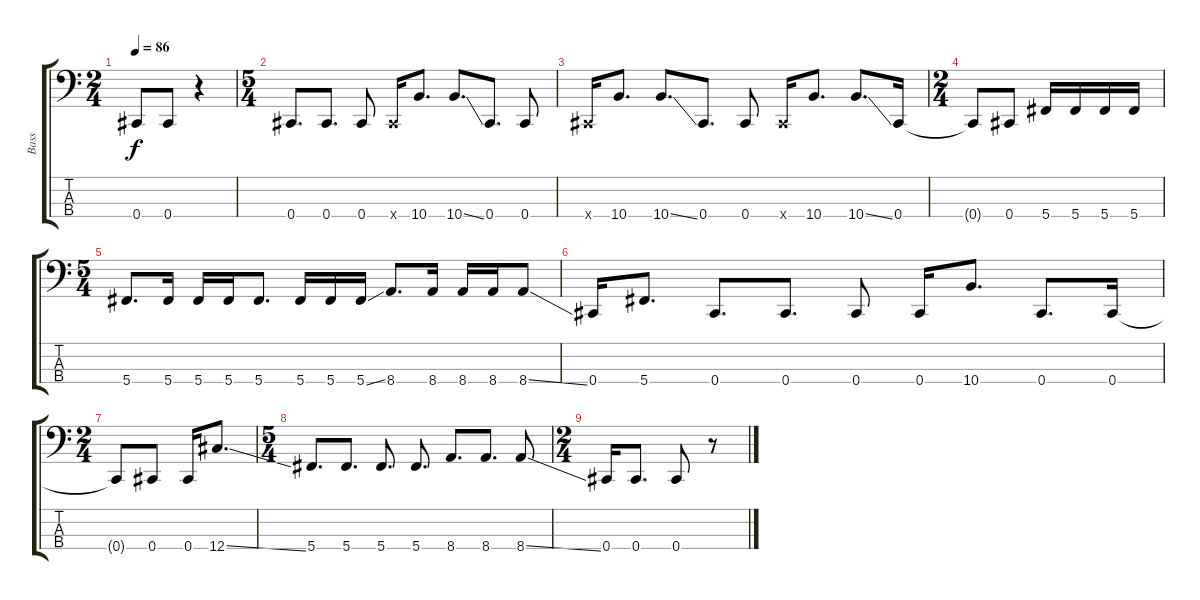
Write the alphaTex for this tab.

\track ("Bass" "Bass") {instrument electricbasspick}
\staff {score tabs}
\tuning (E2 B1 Gb1 Db1) {hide}
\ts (2 4)
\tempo 86
\clef f4
\ks c
0.4{t}.8{dy f} 0.4.8 r.4 |
\ts (5 4)
0.4.8{d} 0.4.8{d} 0.4.8 0.4{x}.16 10.4.8{d} 10.4{ss}.8{d} 0.4.8{d} 0.4.8 |
0.4{x}.16 10.4.8{d} 10.4{ss}.8{d} 0.4.8{d} 0.4.8 0.4{x}.16 10.4.8{d} 10.4{ss}.8{d} 0.4.16 |
\ts (2 4)
0.4{t}.8 0.4.8 5.4.16 5.4.16 5.4.16 5.4.16 |
\ts (5 4)
5.4.8{d} 5.4.16 5.4.16 5.4.16 5.4.8{d} 5.4.16 5.4.16 5.4{ss}.16 8.4.8{d} 8.4.16 8.4.16 8.4.16 8.4{ss}.8 |
0.4.16 5.4.8{d} 0.4.8{d} 0.4.8{d} 0.4.8 0.4.16 10.4.8{d} 0.4.8{d} 0.4.16 |
\ts (2 4)
0.4{t}.8 0.4.8 0.4.16 12.4{ss}.8{d} |
\ts (5 4)
5.4.8{d} 5.4.8{d} 5.4.8{d} 5.4.8{d} 8.4.8{d} 8.4.8{d} 8.4{ss}.8 |
\ts (2 4)
0.4.16 0.4.8{d} 0.4.8 r.8
